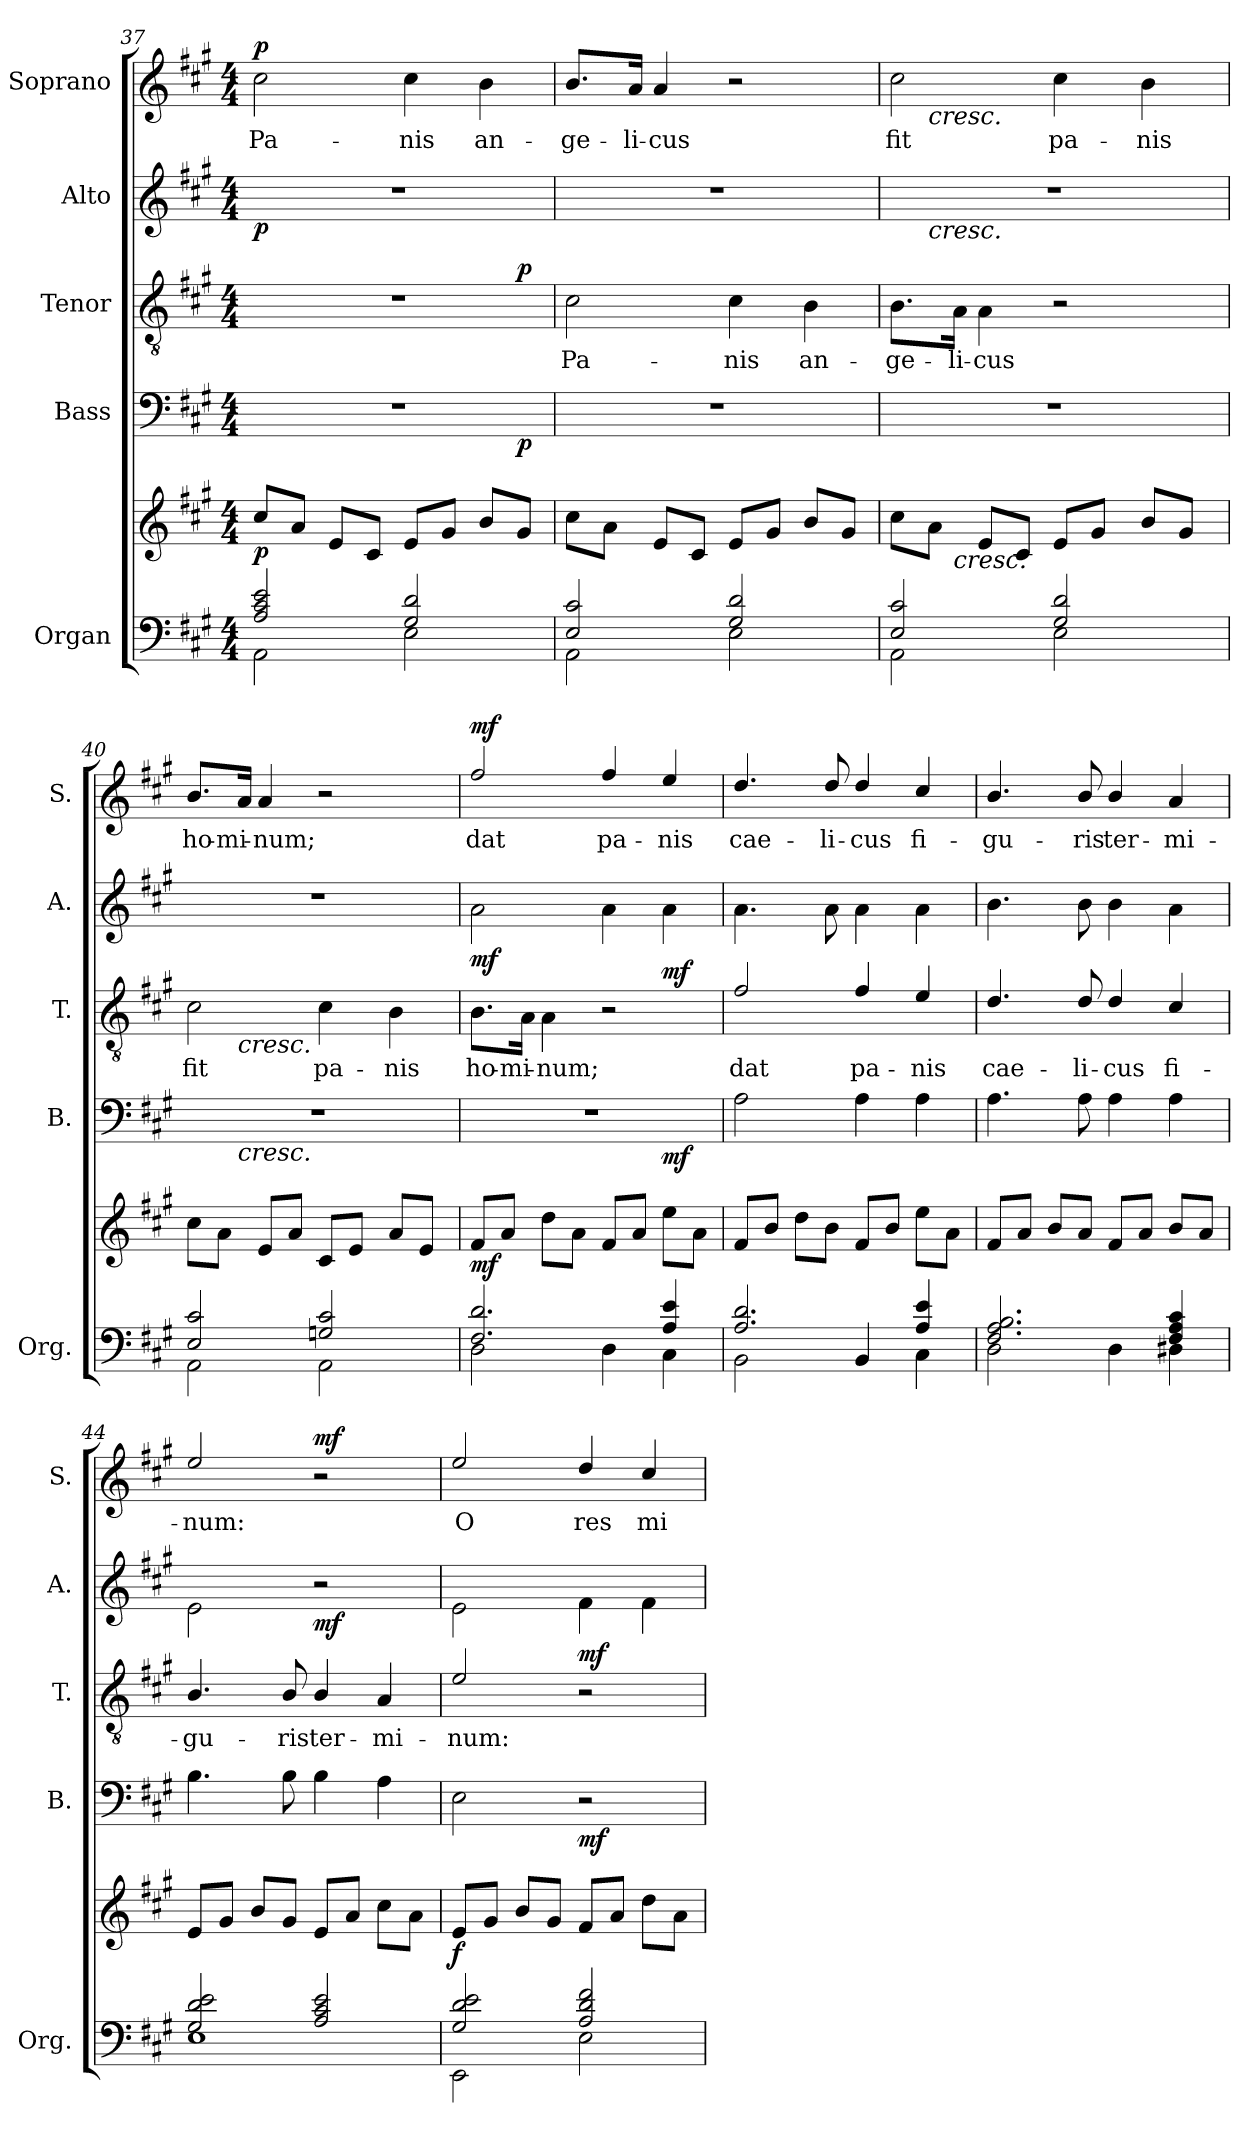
**kern	**kern	**dynam	**kern	**dynam	**kern	**text	**dynam	**kern	**dynam	**kern	**text	**dynam
*part5	*part5	*part5	*part4	*part4	*part3	*part3	*part3	*part2	*part2	*part1	*part1	*part1
*staff6	*staff5	*staff5/6	*staff4	*staff4	*staff3	*staff3	*staff3	*staff2	*staff2	*staff1	*staff1	*staff1
*I"Organ	*	*	*I"Bass	*	*I"Tenor	*	*	*I"Alto	*	*I"Soprano	*	*
*I'Org.	*	*	*I'B.	*	*I'T.	*	*	*I'A.	*	*I'S.	*	*
!!LO:LB:g=z
*clefF4	*clefG2	*	*clefF4	*	*clefGv2	*	*	*clefG2	*	*clefG2	*	*
*k[f#c#g#]	*k[f#c#g#]	*	*k[f#c#g#]	*	*k[f#c#g#]	*	*	*k[f#c#g#]	*	*k[f#c#g#]	*	*
*A:	*A:	*	*A:	*	*A:	*	*	*A:	*	*A:	*	*
*M4/4	*M4/4	*	*M4/4	*	*M4/4	*	*	*M4/4	*	*M4/4	*	*
=37	=37	=37	=37	=37	=37	=37	=37	=37	=37	=37	=37	=37
*^	*	*	*	*	*	*	*	*	*	*	*	*
!	!	!	!LO:DY:b	!	!	!	!	!	!	!LO:DY:b	!	!LO:LY:b	!LO:DY:b
*	*	*	*	*^	*	*^	*	*	*	*	*	*	*
2A/ 2c#/ 2e/	2AA\	8cc#/L	p	1r	2..ryy	.	1r	2..ryy	.	.	1r	p	2cc#\	Pa-	p
.	.	8a/J	.	.	.	.	.	.	.	.	.	.	.	.	.
.	.	8e/L	.	.	.	.	.	.	.	.	.	.	.	.	.
.	.	8c#/J	.	.	.	.	.	.	.	.	.	.	.	.	.
!	!	!	!	!	!	!	!	!	!	!	!	!	!	!LO:LY:b	!
2G#/ 2d/	2E\	8e/L	.	.	.	.	.	.	.	.	.	.	4cc#\	-nis	.
.	.	8g#/J	.	.	.	.	.	.	.	.	.	.	.	.	.
!	!	!	!	!	!	!	!	!	!	!	!	!	!	!LO:LY:b	!
.	.	8b/L	.	.	.	.	.	.	.	.	.	.	4b\	an-	.
!	!	!	!	!	!	!LO:DY:b	!	!	!	!LO:DY:b	!	!	!	!	!
.	.	8g#/J	.	.	8ryy	p	.	8ryy	.	p	.	.	.	.	.
=38	=38	=38	=38	=38	=38	=38	=38	=38	=38	=38	=38	=38	=38	=38	=38
!	!	!	!	!	!	!	!	!	!LO:LY:b	!	!	!	!	!LO:LY:b	!
*	*	*	*	*v	*v	*	*	*	*	*	*	*	*	*	*
*	*	*	*	*	*	*v	*v	*	*	*	*	*	*	*
2E/ 2c#/	2AA\	8cc#\L	.	1r	.	2c#\	Pa-	.	1r	.	8.b/L	-ge-	.
.	.	8a\J	.	.	.	.	.	.	.	.	.	.	.
!	!	!	!	!	!	!	!	!	!	!	!	!LO:LY:b	!
.	.	.	.	.	.	.	.	.	.	.	16a/Jk	-li-	.
!	!	!	!	!	!	!	!	!	!	!	!	!LO:LY:b	!
.	.	8e/L	.	.	.	.	.	.	.	.	4a/	-cus	.
.	.	8c#/J	.	.	.	.	.	.	.	.	.	.	.
!	!	!	!	!	!	!	!LO:LY:b	!	!	!	!	!	!
2G#/ 2d/	2E\	8e/L	.	.	.	4c#\	-nis	.	.	.	2r	.	.
.	.	8g#/J	.	.	.	.	.	.	.	.	.	.	.
!	!	!	!	!	!	!	!LO:LY:b	!	!	!	!	!	!
.	.	8b/L	.	.	.	4B\	an-	.	.	.	.	.	.
.	.	8g#/J	.	.	.	.	.	.	.	.	.	.	.
=39	=39	=39	=39	=39	=39	=39	=39	=39	=39	=39	=39	=39	=39
!	!	!	!	!	!	!	!LO:LY:b	!	!	!	!	!LO:LY:b	!
*	*	*^	*	*	*	*	*	*	*^	*	*^	*	*
2E/ 2c#/	2AA\	8cc#\L	8.ryy	.	1r	.	8.B\L	-ge-	.	1r	8ryy	.	2cc#\	8ryy	fit	.
!	!	!	!	!	!	!	!	!	!	!	!	!	!	!LO:TX:b:i:t=cresc.	!	!
!	!	!	!	!	!	!	!	!	!	!	!LO:TX:b:i:t=cresc.	!	!	!	!	!
.	.	8a\J	.	.	.	.	.	.	.	.	2..ryy	.	.	2..ryy	.	.
!	!	!	!LO:TX:b:i:t=cresc.	!	!	!	!	!	!	!	!	!	!	!	!	!
!	!	!	!	!	!	!	!	!LO:LY:b	!	!	!	!	!	!	!	!
.	.	.	2ryy	.	.	.	16A\Jk	-li-	.	.	.	.	.	.	.	.
!	!	!	!	!	!	!	!	!LO:LY:b	!	!	!	!	!	!	!	!
.	.	8e/L	.	.	.	.	4A\	-cus	.	.	.	.	.	.	.	.
.	.	8c#/J	.	.	.	.	.	.	.	.	.	.	.	.	.	.
!	!	!	!	!	!	!	!	!	!	!	!	!	!	!	!LO:LY:b	!
2G#/ 2d/	2E\	8e/L	.	.	.	.	2r	.	.	.	.	.	4cc#\	.	pa-	.
.	.	8g#/J	.	.	.	.	.	.	.	.	.	.	.	.	.	.
.	.	.	4ryy	.	.	.	.	.	.	.	.	.	.	.	.	.
!	!	!	!	!	!	!	!	!	!	!	!	!	!	!	!LO:LY:b	!
.	.	8b/L	.	.	.	.	.	.	.	.	.	.	4b\	.	-nis	.
.	.	8g#/J	.	.	.	.	.	.	.	.	.	.	.	.	.	.
.	.	.	16ryy	.	.	.	.	.	.	.	.	.	.	.	.	.
!!LO:LB:g=z
=40	=40	=40	=40	=40	=40	=40	=40	=40	=40	=40	=40	=40	=40	=40	=40	=40
!	!	!	!	!	!	!	!	!LO:LY:b	!	!	!	!	!	!	!LO:LY:b	!
*	*	*	*	*	*	*	*	*	*	*v	*v	*	*	*	*	*
*	*	*v	*v	*	*^	*	*^	*	*	*	*	*v	*v	*	*
2E/ 2c#/	2AA\	8cc#\L	.	1r	8.ryy	.	2c#\	8.ryy	fit	.	1r	.	8.b/L	ho-	.
.	.	8a\J	.	.	.	.	.	.	.	.	.	.	.	.	.
!	!	!	!	!	!	!	!	!LO:TX:b:i:t=cresc.	!	!	!	!	!	!	!
!	!	!	!	!	!LO:TX:b:i:t=cresc.	!	!	!	!	!	!	!	!	!	!
!	!	!	!	!	!	!	!	!	!	!	!	!	!	!LO:LY:b	!
.	.	.	.	.	2ryy	.	.	2ryy	.	.	.	.	16a/Jk	-mi-	.
!	!	!	!	!	!	!	!	!	!	!	!	!	!	!LO:LY:b	!
.	.	8e/L	.	.	.	.	.	.	.	.	.	.	4a/	-num;	.
.	.	8a/J	.	.	.	.	.	.	.	.	.	.	.	.	.
!	!	!	!	!	!	!	!	!	!LO:LY:b	!	!	!	!	!	!
2Gn/ 2c#/	2AA\	8c#/L	.	.	.	.	4c#\	.	pa-	.	.	.	2r	.	.
.	.	8e/J	.	.	.	.	.	.	.	.	.	.	.	.	.
.	.	.	.	.	4ryy	.	.	4ryy	.	.	.	.	.	.	.
!	!	!	!	!	!	!	!	!	!LO:LY:b	!	!	!	!	!	!
.	.	8a/L	.	.	.	.	4B\	.	-nis	.	.	.	.	.	.
.	.	8e/J	.	.	.	.	.	.	.	.	.	.	.	.	.
.	.	.	.	.	16ryy	.	.	16ryy	.	.	.	.	.	.	.
=41	=41	=41	=41	=41	=41	=41	=41	=41	=41	=41	=41	=41	=41	=41	=41
!	!	!	!LO:DY:b	!	!	!	!	!	!LO:LY:b	!	!	!LO:DY:b	!	!LO:LY:b	!LO:DY:b
2.F#/ 2.d/	2D\	8f#/L	mf	1r	2.ryy	.	8.B\L	2.ryy	ho-	.	2a\	mf	2ff#/	dat	mf
.	.	8a/J	.	.	.	.	.	.	.	.	.	.	.	.	.
!	!	!	!	!	!	!	!	!	!LO:LY:b	!	!	!	!	!	!
.	.	.	.	.	.	.	16A\Jk	.	-mi-	.	.	.	.	.	.
!	!	!	!	!	!	!	!	!	!LO:LY:b	!	!	!	!	!	!
.	.	8dd\L	.	.	.	.	4A\	.	-num;	.	.	.	.	.	.
.	.	8a\J	.	.	.	.	.	.	.	.	.	.	.	.	.
!	!	!	!	!	!	!	!	!	!	!	!	!	!	!LO:LY:b	!
.	4D\	8f#/L	.	.	.	.	2r	.	.	.	4a\	.	4ff#/	pa-	.
.	.	8a/J	.	.	.	.	.	.	.	.	.	.	.	.	.
!	!	!	!	!	!	!LO:DY:b	!	!	!	!LO:DY:b	!	!	!	!LO:LY:b	!
4A/ 4e/	4C#\	8ee\L	.	.	4ryy	mf	.	4ryy	.	mf	4a\	.	4ee/	-nis	.
.	.	8a\J	.	.	.	.	.	.	.	.	.	.	.	.	.
=42	=42	=42	=42	=42	=42	=42	=42	=42	=42	=42	=42	=42	=42	=42	=42
!	!	!	!	!	!	!	!	!	!LO:LY:b	!	!	!	!	!LO:LY:b	!
*	*	*	*	*v	*v	*	*	*	*	*	*	*	*	*	*
*	*	*	*	*	*	*v	*v	*	*	*	*	*	*	*
2.A/ 2.d/	2BB\	8f#/L	.	2A\	.	2f#/	dat	.	4.a\	.	4.dd/	cae-	.
.	.	8b/J	.	.	.	.	.	.	.	.	.	.	.
.	.	8dd\L	.	.	.	.	.	.	.	.	.	.	.
!	!	!	!	!	!	!	!	!	!	!	!	!LO:LY:b	!
.	.	8b\J	.	.	.	.	.	.	8a\	.	8dd/	-li-	.
!	!	!	!	!	!	!	!LO:LY:b	!	!	!	!	!LO:LY:b	!
.	4BB/	8f#/L	.	4A\	.	4f#/	pa-	.	4a\	.	4dd/	-cus	.
.	.	8b/J	.	.	.	.	.	.	.	.	.	.	.
!	!	!	!	!	!	!	!LO:LY:b	!	!	!	!	!LO:LY:b	!
4A/ 4e/	4C#\	8ee\L	.	4A\	.	4e/	-nis	.	4a\	.	4cc#/	fi-	.
.	.	8a\J	.	.	.	.	.	.	.	.	.	.	.
!!LO:PB:g=z
=43	=43	=43	=43	=43	=43	=43	=43	=43	=43	=43	=43	=43	=43
!	!	!	!	!	!	!	!LO:LY:b	!	!	!	!	!LO:LY:b	!
2.F#/ 2.A/ 2.B/	2D\	8f#/L	.	4.A\	.	4.d/	cae-	.	4.b\	.	4.b/	-gu-	.
.	.	8a/J	.	.	.	.	.	.	.	.	.	.	.
.	.	8b/L	.	.	.	.	.	.	.	.	.	.	.
!	!	!	!	!	!	!	!LO:LY:b	!	!	!	!	!LO:LY:b	!
.	.	8a/J	.	8A\	.	8d/	-li-	.	8b\	.	8b/	-ris	.
!	!	!	!	!	!	!	!LO:LY:b	!	!	!	!	!LO:LY:b	!
.	4D\	8f#/L	.	4A\	.	4d/	-cus	.	4b\	.	4b/	ter-	.
.	.	8a/J	.	.	.	.	.	.	.	.	.	.	.
!	!	!	!	!	!	!	!LO:LY:b	!	!	!	!	!LO:LY:b	!
4F#/ 4A/ 4c#/	4D#X\	8b/L	.	4A\	.	4c#/	fi-	.	4a\	.	4a/	-mi-	.
.	.	8a/J	.	.	.	.	.	.	.	.	.	.	.
=44	=44	=44	=44	=44	=44	=44	=44	=44	=44	=44	=44	=44	=44
!	!	!	!	!	!	!	!LO:LY:b	!	!	!	!	!LO:LY:b	!
2G#/ 2d/ 2e/	1E	8e/L	.	4.B\	.	4.B/	-gu-	.	2e\	.	2ee/	-num:	.
.	.	8g#/J	.	.	.	.	.	.	.	.	.	.	.
.	.	8b/L	.	.	.	.	.	.	.	.	.	.	.
!	!	!	!	!	!	!	!LO:LY:b	!	!	!	!	!	!
.	.	8g#/J	.	8B\	.	8B/	-ris	.	.	.	.	.	.
!	!	!	!	!	!	!	!LO:LY:b	!	!	!LO:DY:b	!	!	!LO:DY:b
2A/ 2c#/ 2e/	.	8e/L	.	4B\	.	4B/	ter-	.	2r	mf	2r	.	mf
.	.	8a/J	.	.	.	.	.	.	.	.	.	.	.
!	!	!	!	!	!	!	!LO:LY:b	!	!	!	!	!	!
.	.	8cc#\L	.	4A\	.	4A/	-mi-	.	.	.	.	.	.
.	.	8a\J	.	.	.	.	.	.	.	.	.	.	.
=45	=45	=45	=45	=45	=45	=45	=45	=45	=45	=45	=45	=45	=45
!	!	!	!LO:DY:b	!	!	!	!LO:LY:b	!	!	!	!	!LO:LY:b	!
2G#/ 2d/ 2e/	2EE\	8e/L	f	2E\	.	2e/	-num:	.	2e\	.	2ee/	O	.
.	.	8g#/J	.	.	.	.	.	.	.	.	.	.	.
.	.	8b/L	.	.	.	.	.	.	.	.	.	.	.
.	.	8g#/J	.	.	.	.	.	.	.	.	.	.	.
!	!	!	!	!	!LO:DY:b	!	!	!LO:DY:b	!	!	!	!LO:LY:b	!
2A/ 2d/ 2f#/	2E\	8f#/L	.	2r	mf	2r	.	mf	4f#\	.	4dd/	res	.
.	.	8a/J	.	.	.	.	.	.	.	.	.	.	.
!	!	!	!	!	!	!	!	!	!	!	!	!LO:LY:b	!
.	.	8dd\L	.	.	.	.	.	.	4f#\	.	4cc#/	mi-	.
.	.	8a\J	.	.	.	.	.	.	.	.	.	.	.
*v	*v	*	*	*	*	*	*	*	*	*	*	*	*
=	=	=	=	=	=	=	=	=	=	=	=	=
*-	*-	*-	*-	*-	*-	*-	*-	*-	*-	*-	*-	*-
